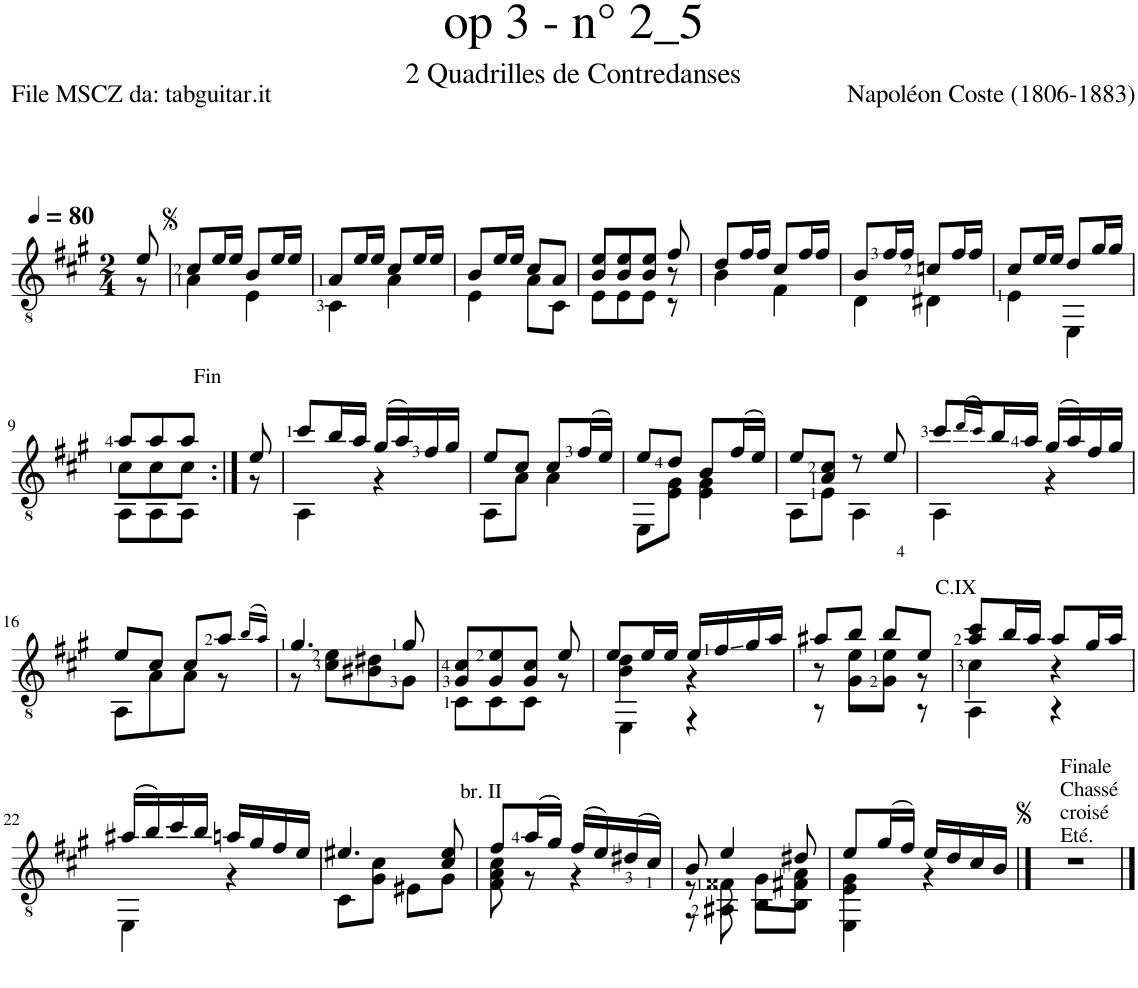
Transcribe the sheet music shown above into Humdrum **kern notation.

**kern
*part1
*staff1
*I"Guitar
*I'Guit.
*clefGv2
*k[f#c#g#]
*M2/4
*MM80
=1
*^
8e/	8r
=2	=2
8c#/L	4A\
16e/L	.
16e/JJ	.
8B/L	4E\
16e/L	.
16e/JJ	.
=3	=3
8A/L	4C#\
16e/L	.
16e/JJ	.
8c#/L	4A\
16e/L	.
16e/JJ	.
=4	=4
8B/L	4E\
16e/L	.
16e/JJ	.
8c#/L	8A\L
8A/J	8C#\J
=5	=5
*	*^
8e/L	8E\L	8B/L
8e/	8E\	8B/
8e/J	8E\J	8B/J
8f#/	8r	8r
*	*v	*v
=6	=6
8d/L	4B\
16f#/L	.
16f#/JJ	.
8c#/L	4F#\
16f#/L	.
16f#/JJ	.
=7	=7
8B/L	4D\
16f#/L	.
16f#/JJ	.
8cn/L	4D#X\
16f#/L	.
16f#/JJ	.
=8	=8
8c#/L	4E\
16e/L	.
16e/JJ	.
8d/L	4EE\
16g#/L	.
16g#/JJ	.
!!LO:LB:g=z	!!
=9	=9
*	*^
8a/L	8c#\L	8AA\L
8a/	8c#\	8AA\
!LO:TX:a:t=Fin	!	!
8a/J	8c#\J	8AA\J
*	*v	*v
=10:|!	=10:|!
8e/	8r
=11	=11
8cc#/L	4AA\
16b/L	.
16a/JJ	.
(16g#/LL	4r
16a/)	.
16f#/	.
16g#/JJ	.
=12	=12
8e/L	8AA\L
8c#/J	8A\J
8c#/L	4A\
(16f#/L	.
16e/JJ)	.
=13	=13
8e/L	8EE\L
8d/J	8E\ 8G#\J
8B/L	4E\ 4G#\
(16f#/L	.
16e/JJ)	.
=14	=14
8e/L	8AA\L
8A/ 8c#/J	8E\J
8r	4AA\
8e/	.
=15	=15
8cc#/L	4AA\
(16qdd/LL	.
16qcc#/JJ)	.
16b/L	.
16a/JJ	.
(16g#/LL	4r
16a/)	.
16f#/	.
16g#/JJ	.
!!LO:LB:g=z	!!
=16	=16
8e/L	8AA\L
8c#/J	8A\
8c#/L	8A\J
8a/J	8r
(16qb/LL	.
16qa/JJ)	.
=17	=17
4.g#/	8r
.	8c#\ 8e\L
.	8B#X\ 8d#X\
8g#/	8G#\J
=18	=18
8G#/ 8c#/L	8C#\L
8G#/ 8e/	8C#\
8G#/ 8c#/J	8C#\J
8e/	8r
=19	=19
*	*^
8e/L	4B\ 4d\	4EE\
16e/L	.	.
16e/JJ	.	.
16e/LL	4r	4r
16f#/	.	.
16g#/	.	.
16a/JJ	.	.
=20	=20	=20
8a#X/L	8r	8r
8b/J	8e\L	8G#\L
8b/L	8e\J	8G#\J
8e/J	8r	8r
=21	=21	=21
!LO:TX:a:t=C.IX	!	!
8a/ 8cc#/L	4c#\	4AA\
16b/L	.	.
16a/JJ	.	.
8a/L	4r	4r
16g#/L	.	.
16a/JJ	.	.
*	*v	*v
!!LO:LB:g=z
=22	=22
(16a#X/LL	4EE\
16b/)	.
16cc#/	.
16b/JJ	.
16an/LL	4r
16g#/	.
16f#/	.
16e/JJ	.
=23	=23
4.e#X/	8C#\L
.	8G#\ 8c#\J
.	8E#X\L
8c#/ 8e#/	8G#\J
=24	=24
!LO:TX:a:t=br. II	!
8f#/L	8F#\ 8A\ 8c#\
(16a/L	8r
16g#/JJ)	.
(16f#/LL	4r
16e/)	.
(16d#X/	.
16c#/JJ)	.
=25	=25
*	*^
8B/	8r	8r
4e/	8F##X\	8AA#X\
.	8G#\L	8BB\L
8d#X/	8F#X\ 8A\J	8BB\J
*	*v	*v
=26	=26
8e/L	4EE\ 4E\ 4G#\
(16g#/L	.
16f#/JJ)	.
16e/LL	4r
16d/	.
16c#/	.
16B/JJ	.
*v	*v
==27
!LO:TX:a:t=Finale
!LO:TX:a:t=Chassé
!LO:TX:a:t=croisé
!LO:TX:a:t=Eté.
2r
==
*-
